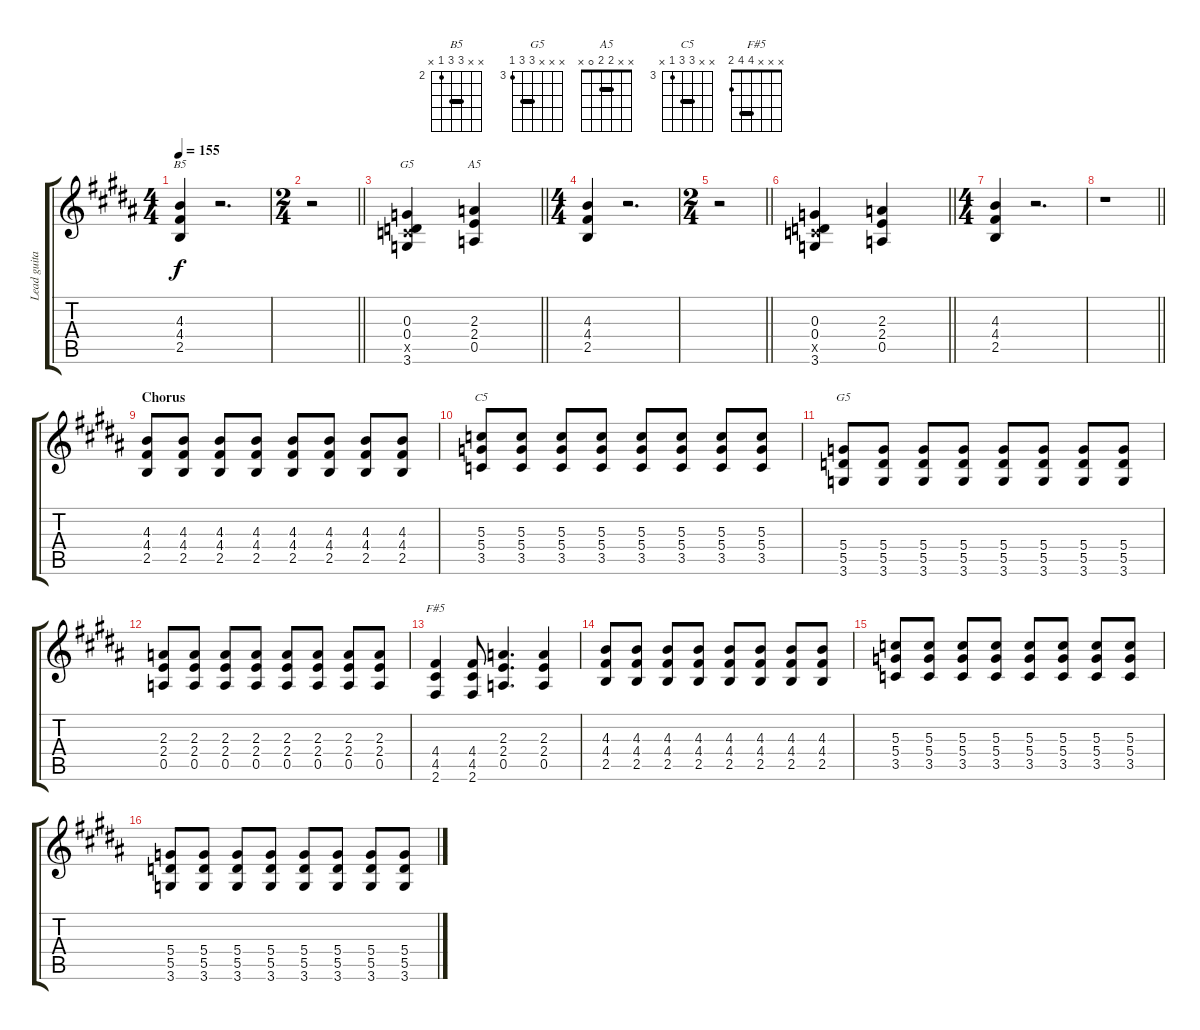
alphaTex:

\track ("Lead guitar (Jacob Binzer)" "Lead guita") {instrument overdrivenguitar}
\staff {score tabs}
\tuning (E4 B3 G3 D3 A2 E2) {hide}
\chord ("B5" x x 4 4 2 x) {firstfret 2 barre 4}
\chord ("G5" x x 0 0 x 3) {firstfret 3}
\chord ("A5" x x 2 2 0 x) {barre 2}
\chord ("C5" x x 5 5 3 x) {firstfret 3 barre 5}
\chord ("G5" x x x 5 5 3) {firstfret 3 barre 5}
\chord ("F#5" x x x 4 4 2) {barre 4}
\ts (4 4)
\tempo 155
\clef g2
\ks b
(4.3 4.4 2.5).4{ch "B5" dy f} r.2{d} |
\ts (2 4)
\barLineRight lightlight
r.2 |
\barLineRight lightlight
(0.3 0.4 3.5{x} 3.6).4{ch "G5"} (2.3 2.4 0.5).4{ch "A5"} |
\ts (4 4)
(4.3 4.4 2.5).4 r.2{d} |
\ts (2 4)
\barLineRight lightlight
r.2 |
\barLineRight lightlight
(0.3 0.4 3.5{x} 3.6).4 (2.3 2.4 0.5).4 |
\ts (4 4)
(4.3 4.4 2.5).4 r.2{d} |
\barLineRight lightlight
r.1 |
\section ("" "Chorus")
(4.3 4.4 2.5).8 (4.3 4.4 2.5).8 (4.3 4.4 2.5).8 (4.3 4.4 2.5).8 (4.3 4.4 2.5).8 (4.3 4.4 2.5).8 (4.3 4.4 2.5).8 (4.3 4.4 2.5).8 |
(5.3 5.4 3.5).8{ch "C5"} (5.3 5.4 3.5).8 (5.3 5.4 3.5).8 (5.3 5.4 3.5).8 (5.3 5.4 3.5).8 (5.3 5.4 3.5).8 (5.3 5.4 3.5).8 (5.3 5.4 3.5).8 |
(5.4 5.5 3.6).8{ch "G5"} (5.4 5.5 3.6).8 (5.4 5.5 3.6).8 (5.4 5.5 3.6).8 (5.4 5.5 3.6).8 (5.4 5.5 3.6).8 (5.4 5.5 3.6).8 (5.4 5.5 3.6).8 |
(2.3 2.4 0.5).8 (2.3 2.4 0.5).8 (2.3 2.4 0.5).8 (2.3 2.4 0.5).8 (2.3 2.4 0.5).8 (2.3 2.4 0.5).8 (2.3 2.4 0.5).8 (2.3 2.4 0.5).8 |
(4.4 4.5 2.6).4{ch "F#5"} (4.4 4.5 2.6).8 (2.3 2.4 0.5).4{d} (2.3 2.4 0.5).4 |
(4.3 4.4 2.5).8 (4.3 4.4 2.5).8 (4.3 4.4 2.5).8 (4.3 4.4 2.5).8 (4.3 4.4 2.5).8 (4.3 4.4 2.5).8 (4.3 4.4 2.5).8 (4.3 4.4 2.5).8 |
(5.3 5.4 3.5).8 (5.3 5.4 3.5).8 (5.3 5.4 3.5).8 (5.3 5.4 3.5).8 (5.3 5.4 3.5).8 (5.3 5.4 3.5).8 (5.3 5.4 3.5).8 (5.3 5.4 3.5).8 |
(5.4 5.5 3.6).8 (5.4 5.5 3.6).8 (5.4 5.5 3.6).8 (5.4 5.5 3.6).8 (5.4 5.5 3.6).8 (5.4 5.5 3.6).8 (5.4 5.5 3.6).8 (5.4 5.5 3.6).8
